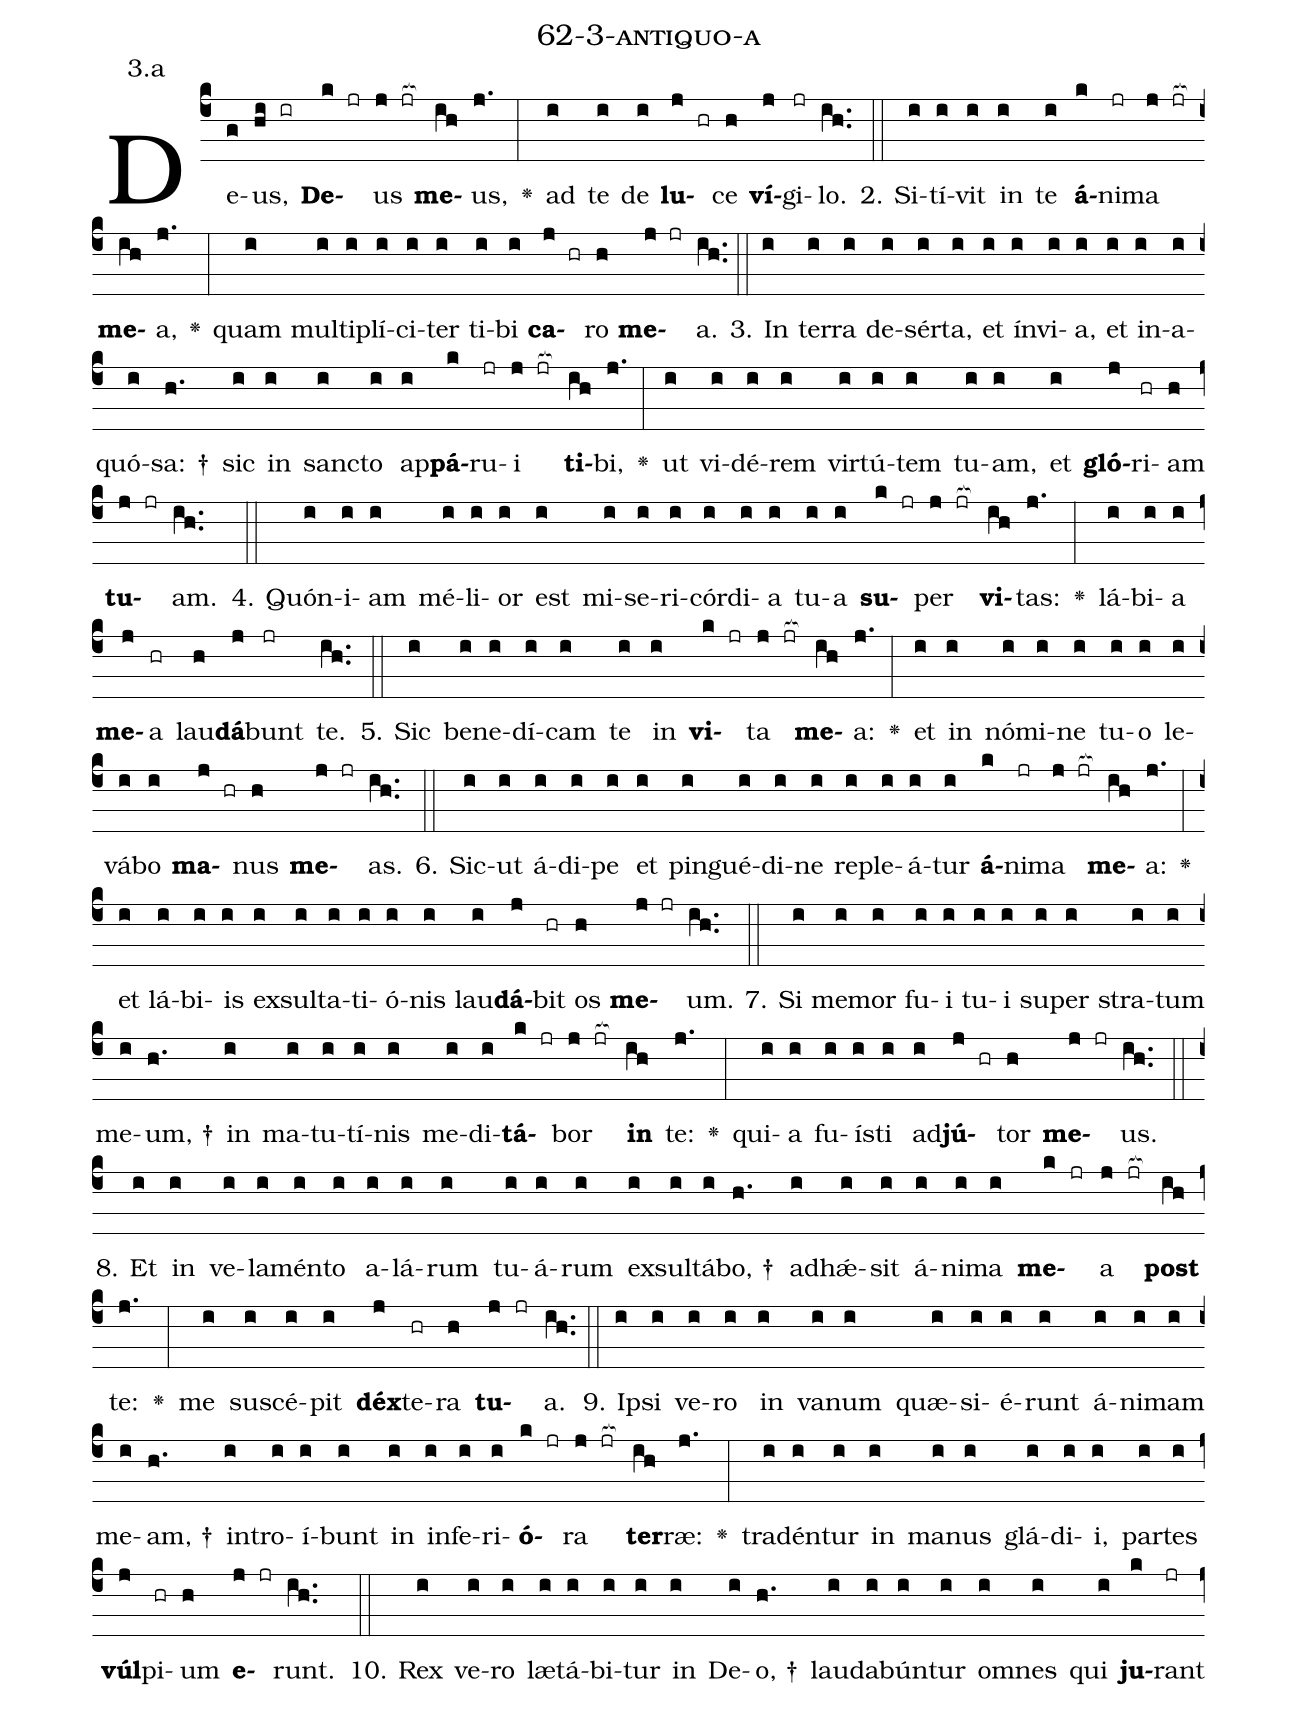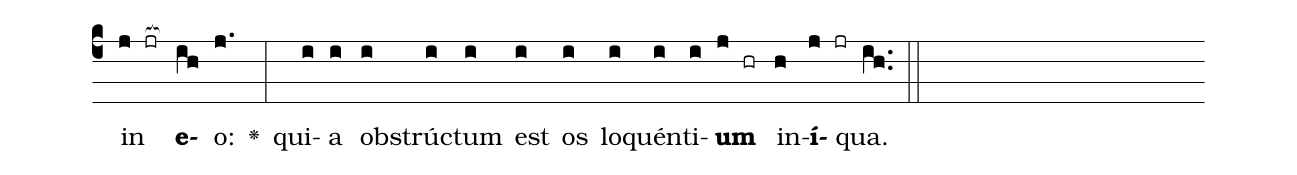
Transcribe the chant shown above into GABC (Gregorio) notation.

name: 62-3-antiquo-a;
annotation: 3.a;
%%
(c4)De(g)us,(hi ir) <b>De</b>(k jr)us(j jr[ocb:1{]) <b>me</b>(ih[ocb:0}])us,(j.) <v>\greheightstar</v>(:) ad(i) te(i) de(i) <b>lu</b>(j hr)ce(h) <b>ví</b>(j)gi(jr)lo.(ih..) (::)
2. Si(i)tí(i)vit(i) in(i) te(i) <b>á</b>(k)ni(jr)ma(j jr[ocb:1{]) <b>me</b>(ih[ocb:0}])a,(j.) <v>\greheightstar</v>(:) quam(i) mul(i)ti(i)plí(i)ci(i)ter(i) ti(i)bi(i) <b>ca</b>(j hr)ro(h) <b>me</b>(j jr)a.(ih..) (::)
3. In(i) ter(i)ra(i) de(i)sér(i)ta,(i) et(i) ín(i)vi(i)a,(i) et(i) in(i)a(i)quó(i)sa: †(h.) sic(i) in(i) sanc(i)to(i) ap(i)<b>pá</b>(k)ru(jr)i(j jr[ocb:1{]) <b>ti</b>(ih[ocb:0}])bi,(j.) <v>\greheightstar</v>(:) ut(i) vi(i)dé(i)rem(i) vir(i)tú(i)tem(i) tu(i)am,(i) et(i) <b>gló</b>(j)ri(hr)am(h) <b>tu</b>(j jr)am.(ih..) (::)
4. Quón(i)i(i)am(i) mé(i)li(i)or(i) est(i) mi(i)se(i)ri(i)cór(i)di(i)a(i) tu(i)a(i) <b>su</b>(k jr)per(j jr[ocb:1{]) <b>vi</b>(ih[ocb:0}])tas:(j.) <v>\greheightstar</v>(:) lá(i)bi(i)a(i) <b>me</b>(j)a(hr) lau(h)<b>dá</b>(j)bunt(jr) te.(ih..) (::)
5. Sic(i) be(i)ne(i)dí(i)cam(i) te(i) in(i) <b>vi</b>(k jr)ta(j jr[ocb:1{]) <b>me</b>(ih[ocb:0}])a:(j.) <v>\greheightstar</v>(:) et(i) in(i) nó(i)mi(i)ne(i) tu(i)o(i) le(i)vá(i)bo(i) <b>ma</b>(j hr)nus(h) <b>me</b>(j jr)as.(ih..) (::)
6. Sic(i)ut(i) á(i)di(i)pe(i) et(i) pin(i)gué(i)di(i)ne(i) re(i)ple(i)á(i)tur(i) <b>á</b>(k)ni(jr)ma(j jr[ocb:1{]) <b>me</b>(ih[ocb:0}])a:(j.) <v>\greheightstar</v>(:) et(i) lá(i)bi(i)is(i) ex(i)sul(i)ta(i)ti(i)ó(i)nis(i) lau(i)<b>dá</b>(j)bit(hr) os(h) <b>me</b>(j jr)um.(ih..) (::)
7. Si(i) me(i)mor(i) fu(i)i(i) tu(i)i(i) su(i)per(i) stra(i)tum(i) me(i)um, †(h.) in(i) ma(i)tu(i)tí(i)nis(i) me(i)di(i)<b>tá</b>(k jr)bor(j jr[ocb:1{]) <b>in</b>(ih[ocb:0}]) te:(j.) <v>\greheightstar</v>(:) qui(i)a(i) fu(i)ís(i)ti(i) ad(i)<b>jú</b>(j hr)tor(h) <b>me</b>(j jr)us.(ih..) (::)
8. Et(i) in(i) ve(i)la(i)mén(i)to(i) a(i)lá(i)rum(i) tu(i)á(i)rum(i) ex(i)sul(i)tá(i)bo, †(h.) ad(i)hǽ(i)sit(i) á(i)ni(i)ma(i) <b>me</b>(k jr)a(j jr[ocb:1{]) <b>post</b>(ih[ocb:0}]) te:(j.) <v>\greheightstar</v>(:) me(i) su(i)scé(i)pit(i) <b>déx</b>(j)te(hr)ra(h) <b>tu</b>(j jr)a.(ih..) (::)
9. Ip(i)si(i) ve(i)ro(i) in(i) va(i)num(i) quæ(i)si(i)é(i)runt(i) á(i)ni(i)mam(i) me(i)am, †(h.) in(i)tro(i)í(i)bunt(i) in(i) in(i)fe(i)ri(i)<b>ó</b>(k jr)ra(j jr[ocb:1{]) <b>ter</b>(ih[ocb:0}])ræ:(j.) <v>\greheightstar</v>(:) tra(i)dén(i)tur(i) in(i) ma(i)nus(i) glá(i)di(i)i,(i) par(i)tes(i) <b>vúl</b>(j)pi(hr)um(h) <b>e</b>(j jr)runt.(ih..) (::)
10. Rex(i) ve(i)ro(i) læ(i)tá(i)bi(i)tur(i) in(i) De(i)o, †(h.) lau(i)da(i)bún(i)tur(i) om(i)nes(i) qui(i) <b>ju</b>(k)rant(jr) in(j jr[ocb:1{]) <b>e</b>(ih[ocb:0}])o:(j.) <v>\greheightstar</v>(:) qui(i)a(i) ob(i)strúc(i)tum(i) est(i) os(i) lo(i)quén(i)ti(i)<b>um</b>(j hr) in(h)<b>í</b>(j jr)qua.(ih..) (::)
